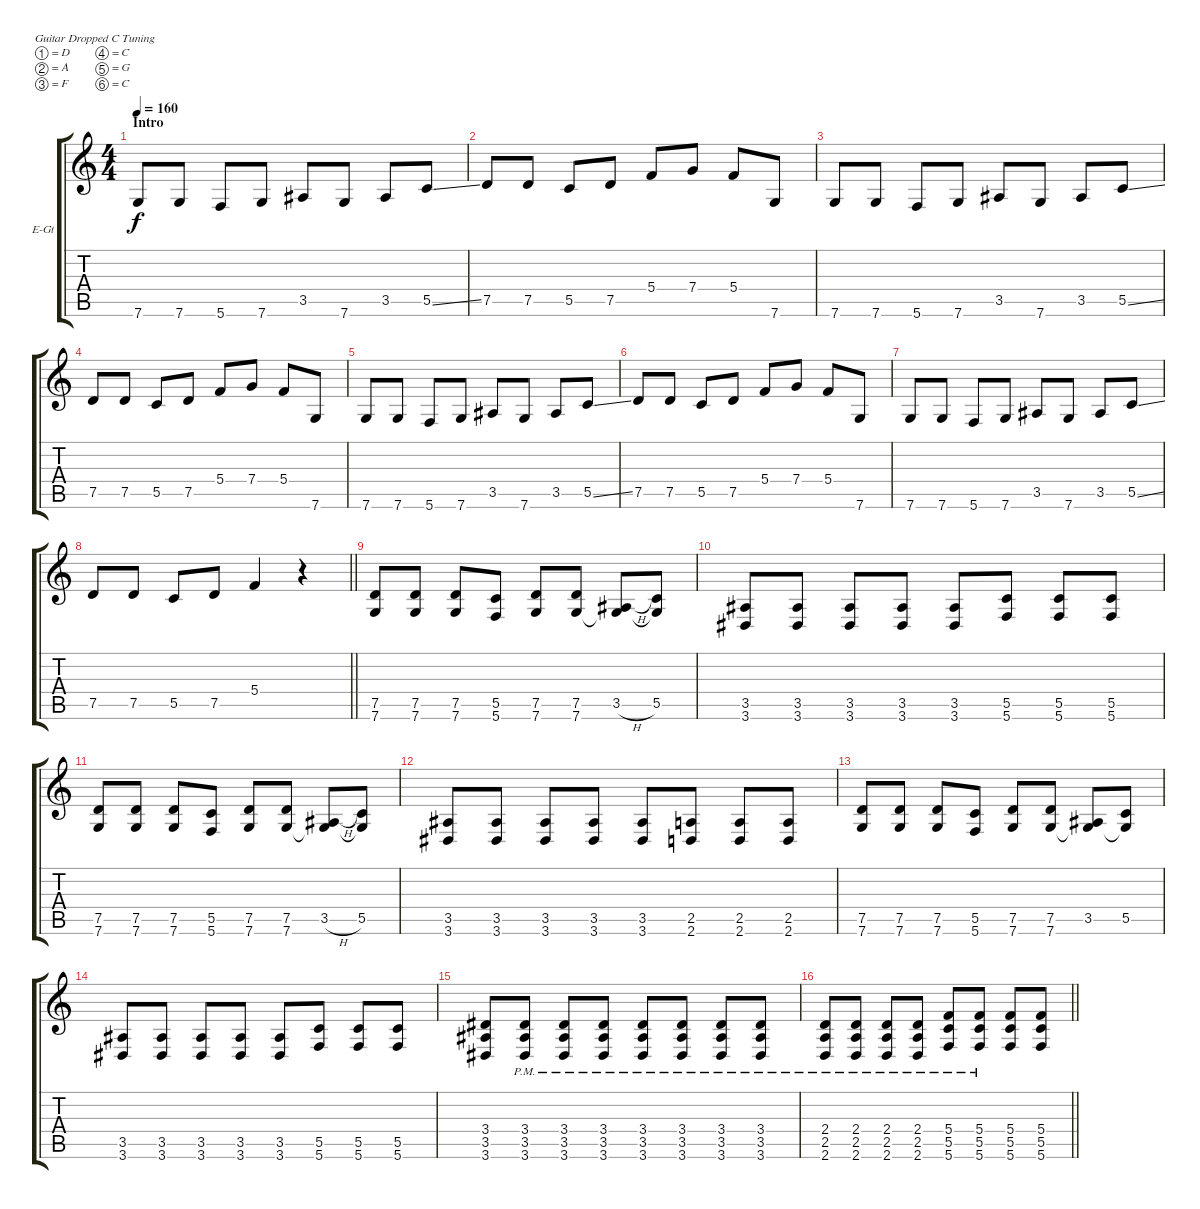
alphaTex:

\bracketExtendMode groupsimilarinstruments
\firstSystemTrackNameOrientation horizontal
\otherSystemsTrackNameOrientation horizontal
\track ("Guitar Ãàðèê" "E-Gt") {instrument distortionguitar}
\staff {score tabs}
\tuning (D4 A3 F3 C3 G2 C2)
\ts (4 4)
\beaming (8 2 2 2 2)
\section ("" "Intro")
\tempo 160
\clef g2
\ks c
7.6.8{dy f instrument distortionguitar} 7.6.8 5.6.8 7.6.8 3.5.8 7.6.8 3.5.8 5.5{ss}.8 |
7.5.8 7.5.8 5.5.8 7.5.8 5.4.8 7.4.8 5.4.8 7.6.8 |
7.6.8 7.6.8 5.6.8 7.6.8 3.5.8 7.6.8 3.5.8 5.5{ss}.8 |
7.5.8 7.5.8 5.5.8 7.5.8 5.4.8 7.4.8 5.4.8 7.6.8 |
7.6.8 7.6.8 5.6.8 7.6.8 3.5.8 7.6.8 3.5.8 5.5{ss}.8 |
7.5.8 7.5.8 5.5.8 7.5.8 5.4.8 7.4.8 5.4.8 7.6.8 |
7.6.8 7.6.8 5.6.8 7.6.8 3.5.8 7.6.8 3.5.8 5.5{ss}.8 |
\barLineRight lightlight
7.5.8 7.5.8 5.5.8 7.5.8 5.4.4 r.4 |
\section ("" "")
(7.5 7.6).8 (7.5 7.6).8 (7.5 7.6).8 (5.5 5.6).8 (7.5 7.6).8 (7.5 7.6).8 (3.5{h} 7.6{t}).8 (5.5 7.6{t}).8 |
(3.5 3.6).8 (3.5 3.6).8 (3.5 3.6).8 (3.5 3.6).8 (3.5 3.6).8 (5.5 5.6).8 (5.5 5.6).8 (5.5 5.6).8 |
(7.5 7.6).8 (7.5 7.6).8 (7.5 7.6).8 (5.5 5.6).8 (7.5 7.6).8 (7.5 7.6).8 (3.5{h} 7.6{t}).8 (5.5 7.6{t}).8 |
(3.5 3.6).8 (3.5 3.6).8 (3.5 3.6).8 (3.5 3.6).8 (3.5 3.6).8 (2.5 2.6).8 (2.5 2.6).8 (2.5 2.6).8 |
(7.5 7.6).8 (7.5 7.6).8 (7.5 7.6).8 (5.5 5.6).8 (7.5 7.6).8 (7.5 7.6).8 (3.5 7.6{t}).8 (5.5 7.6{t}).8 |
(3.5 3.6).8 (3.5 3.6).8 (3.5 3.6).8 (3.5 3.6).8 (3.5 3.6).8 (5.5 5.6).8 (5.5 5.6).8 (5.5 5.6).8 |
(3.4 3.5 3.6).8 (3.4{pm} 3.5{pm} 3.6{pm}).8 (3.4{pm} 3.5{pm} 3.6{pm}).8 (3.4{pm} 3.5{pm} 3.6{pm}).8 (3.4{pm} 3.5{pm} 3.6{pm}).8 (3.4{pm} 3.5{pm} 3.6{pm}).8 (3.4{pm} 3.5{pm} 3.6{pm}).8 (3.4{pm} 3.5{pm} 3.6{pm}).8 |
\barLineRight lightlight
(2.4{pm} 2.5{pm} 2.6{pm}).8 (2.4{pm} 2.5{pm} 2.6{pm}).8 (2.4{pm} 2.5{pm} 2.6{pm}).8 (2.4{pm} 2.5{pm} 2.6{pm}).8 (5.4{pm} 5.5{pm} 5.6{pm}).8 (5.4{pm} 5.5{pm} 5.6{pm}).8 (5.4 5.5 5.6).8 (5.4 5.5 5.6).8
